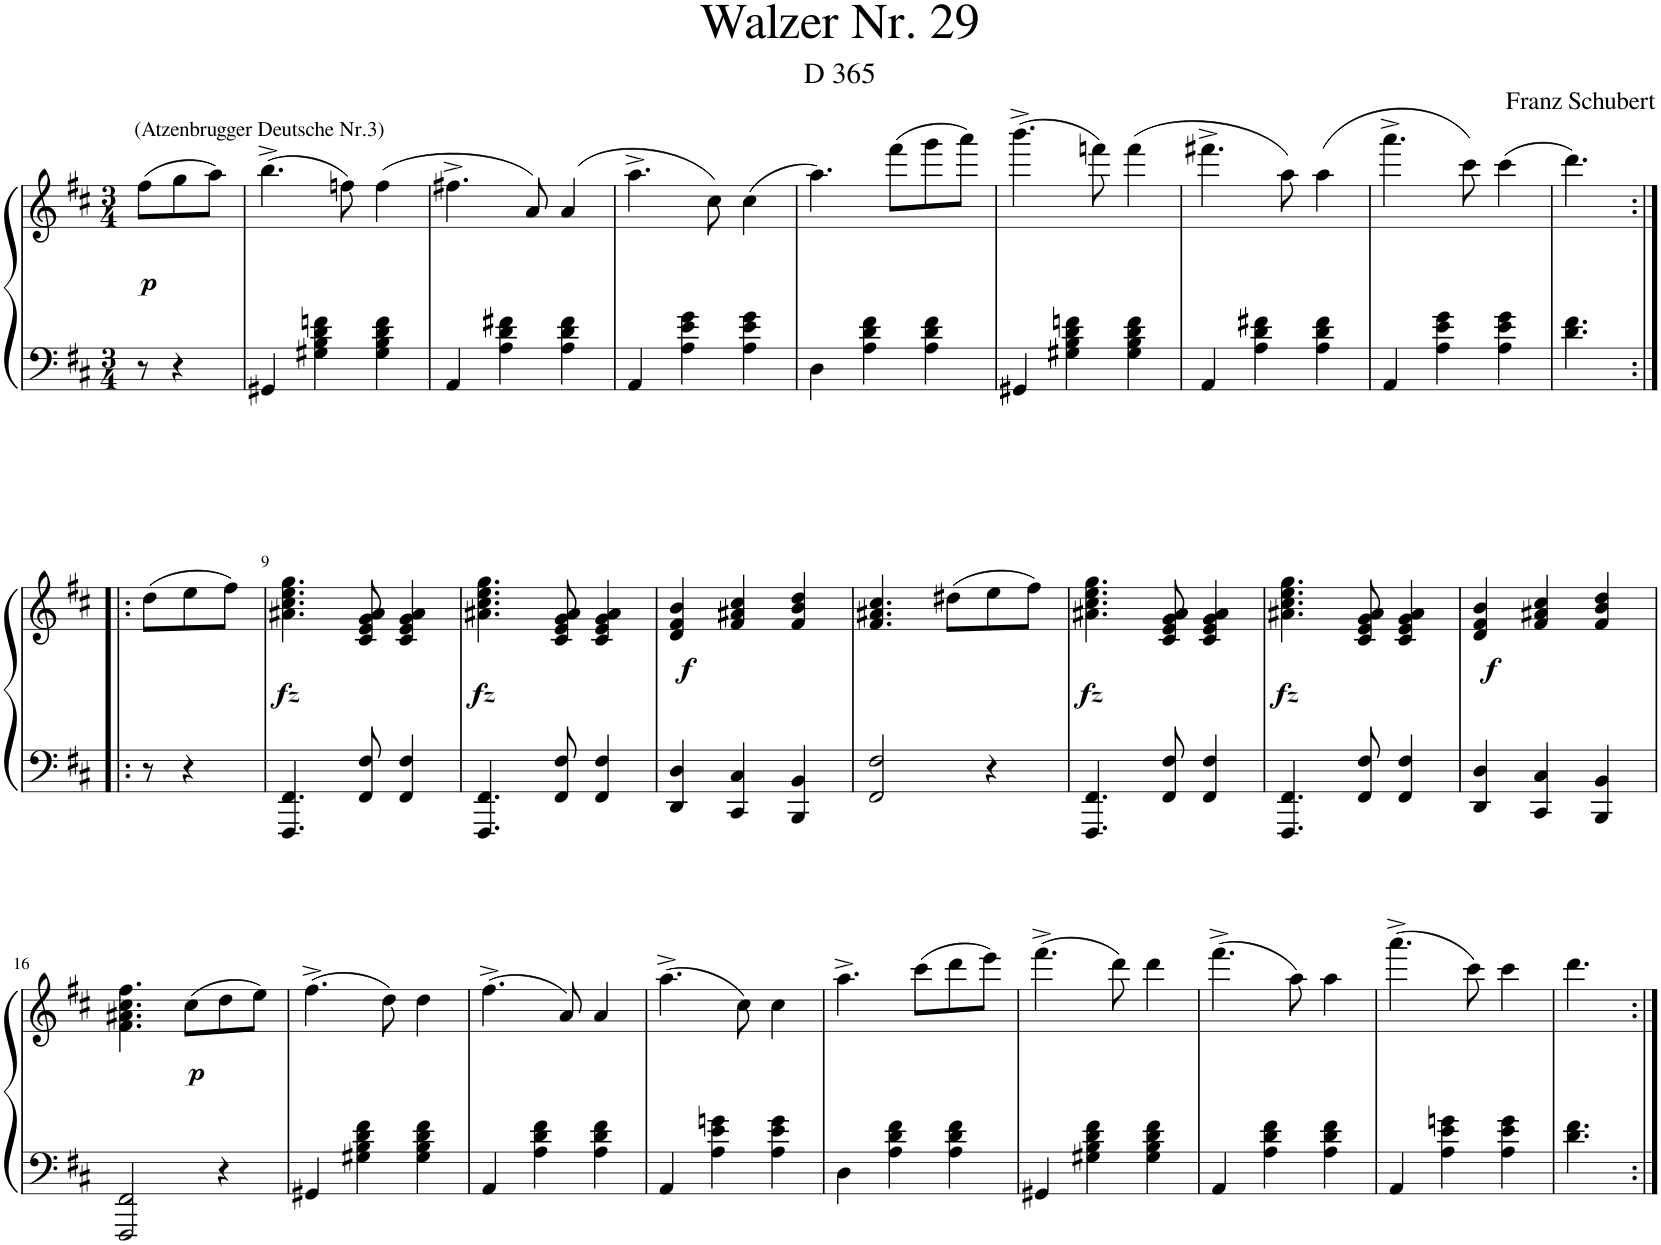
**kern	**kern	**dynam
*part1	*part1	*part1
*staff2	*staff1	*staff1/2
*I"Piano	*	*
*I'Pno.	*	*
*clefF4	*clefG2	*
*k[f#c#]	*k[f#c#]	*
*M3/4	*M3/4	*
=	=	=
!	!LO:TX:a:t=(Atzenbrugger Deutsche Nr.3)	!
!	!	!LO:DY:b
8r	(8ff#\L	p
4r	8gg\	.
.	8aa\J)	.
=1	=1	=1
4GG#X/	(4.bb^\	.
4G#X\ 4B\ 4d\ 4fn\	.	.
.	8ffn\)	.
4G#\ 4B\ 4d\ 4f\	(4ff\	.
=2	=2	=2
4AA/	4.ff#X^\	.
4A\ 4d\ 4f#X\	.	.
.	8a/)	.
4A\ 4d\ 4f#\	(>4a/	.
=3	=3	=3
4AA/	4.aa^\	.
4A\ 4e\ 4g\	.	.
.	8cc#\)	.
4A\ 4e\ 4g\	(4cc#\	.
=4	=4	=4
4D\	4.aa\)	.
4A\ 4d\ 4f#\	.	.
.	(8fff#\L	.
4A\ 4d\ 4f#\	8ggg\	.
.	8aaa\J)	.
=5	=5	=5
4GG#X/	(4.bbb^\	.
4G#X\ 4B\ 4d\ 4fn\	.	.
.	8fffn\)	.
4G#\ 4B\ 4d\ 4f\	(4fff\	.
=6	=6	=6
4AA/	4.fff#X^\	.
4A\ 4d\ 4f#X\	.	.
.	8aa\)	.
4A\ 4d\ 4f#\	(4aa\	.
=7	=7	=7
4AA/	4.aaa^\	.
4A\ 4e\ 4g\	.	.
.	8ccc#\)	.
4A\ 4e\ 4g\	(4ccc#\	.
=8	=8	=8
4.d\ 4.f#\	4.ddd\)	.
!!LO:LB:g=z
=8X1:|!|:	=8X1:|!|:	=8X1:|!|:
8r	(8dd\L	.
4r	8ee\	.
.	8ff#\J)	.
=9	=9	=9
!	!	!LO:DY:b
4.FFF#/ 4.FF#/	4.a#X\ 4.cc#\ 4.ee\ 4.gg\	fz
8FF#/ 8F#/	8c#/ 8e/ 8g/ 8a#/	.
4FF#/ 4F#/	4c#/ 4e/ 4g/ 4a#/	.
=10	=10	=10
!	!	!LO:DY:b
4.FFF#/ 4.FF#/	4.a#X\ 4.cc#\ 4.ee\ 4.gg\	fz
8FF#/ 8F#/	8c#/ 8e/ 8g/ 8a#/	.
4FF#/ 4F#/	4c#/ 4e/ 4g/ 4a#/	.
=11	=11	=11
!	!	!LO:DY:b
4DD/ 4D/	4d/ 4f#/ 4b/	f
4CC#/ 4C#/	4f#/ 4a#X/ 4cc#/	.
4BBB/ 4BB/	4f#/ 4b/ 4dd/	.
=12	=12	=12
2FF#/ 2F#/	4.f#/ 4.a#X/ 4.cc#/	.
.	(8dd#X\L	.
4r	8ee\	.
.	8ff#\J)	.
=13	=13	=13
!	!	!LO:DY:b
4.FFF#/ 4.FF#/	4.a#X\ 4.cc#\ 4.ee\ 4.gg\	fz
8FF#/ 8F#/	8c#/ 8e/ 8g/ 8a#/	.
4FF#/ 4F#/	4c#/ 4e/ 4g/ 4a#/	.
=14	=14	=14
!	!	!LO:DY:b
4.FFF#/ 4.FF#/	4.a#X\ 4.cc#\ 4.ee\ 4.gg\	fz
8FF#/ 8F#/	8c#/ 8e/ 8g/ 8a#/	.
4FF#/ 4F#/	4c#/ 4e/ 4g/ 4a#/	.
=15	=15	=15
!	!	!LO:DY:b
4DD/ 4D/	4d/ 4f#/ 4b/	f
4CC#/ 4C#/	4f#/ 4a#X/ 4cc#/	.
4BBB/ 4BB/	4f#/ 4b/ 4dd/	.
!!LO:LB:g=z
=16	=16	=16
2FFF#/ 2FF#/	4.f#\ 4.a#X\ 4.cc#\ 4.ff#\	.
!	!	!LO:DY:b
.	(8cc#\L	p
4r	8dd\	.
.	8ee\J)	.
=17	=17	=17
4GG#X/	(4.ff#^\	.
4G#X\ 4B\ 4d\ 4f#\	.	.
.	8dd\)	.
4G#\ 4B\ 4d\ 4f#\	4dd\	.
=18	=18	=18
4AA/	(4.ff#^\	.
4A\ 4d\ 4f#\	.	.
.	8a/)	.
4A\ 4d\ 4f#\	4a/	.
=19	=19	=19
4AA/	(4.aa^\	.
4A\ 4e\ 4gn\	.	.
.	8cc#\)	.
4A\ 4e\ 4g\	4cc#\	.
=20	=20	=20
4D\	4.aa^\	.
4A\ 4d\ 4f#\	.	.
.	(8ccc#\L	.
4A\ 4d\ 4f#\	8ddd\	.
.	8eee\J)	.
=21	=21	=21
4GG#X/	(4.fff#^\	.
4G#X\ 4B\ 4d\ 4f#\	.	.
.	8ddd\)	.
4G#\ 4B\ 4d\ 4f#\	4ddd\	.
=22	=22	=22
4AA/	(4.fff#^\	.
4A\ 4d\ 4f#\	.	.
.	8aa\)	.
4A\ 4d\ 4f#\	4aa\	.
=23	=23	=23
4AA/	(4.aaa^\	.
4A\ 4e\ 4gn\	.	.
.	8ccc#\)	.
4A\ 4e\ 4g\	4ccc#\	.
=24	=24	=24
4.d\ 4.f#\	4.ddd\	.
=:|!	=:|!	=:|!
*-	*-	*-
